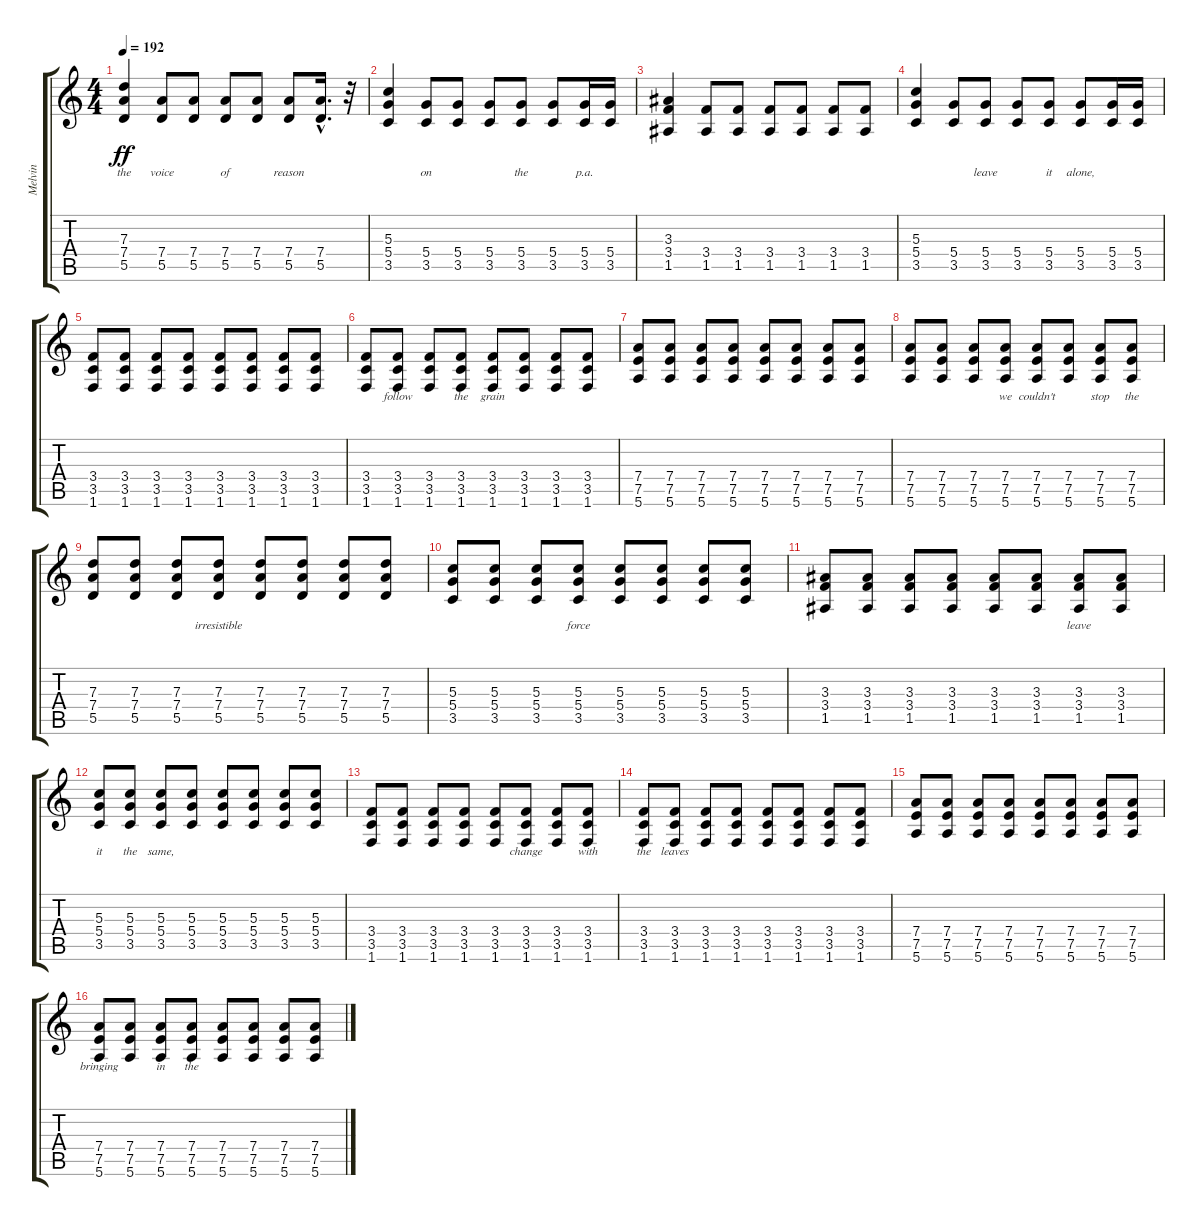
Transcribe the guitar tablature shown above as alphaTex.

\track ("Melvin" "Melvin") {instrument overdrivenguitar}
\staff {score tabs}
\tuning (E4 B3 G3 D3 A2 E2) {hide}
\ts (4 4)
\tempo 192
\clef g2
\ks c
(7.3 7.4 5.5).4{lyrics (0 "the") lyrics (1 "") lyrics (2 "") lyrics (3 "") lyrics (4 "") dy ff} (7.4 5.5).8{lyrics (0 "voice") lyrics (1 "") lyrics (2 "") lyrics (3 "") lyrics (4 "")} (7.4 5.5).8{lyrics (0 "") lyrics (1 "") lyrics (2 "") lyrics (3 "") lyrics (4 "")} (7.4 5.5).8{lyrics (0 "of") lyrics (1 "") lyrics (2 "") lyrics (3 "") lyrics (4 "")} (7.4 5.5).8{lyrics (0 "") lyrics (1 "") lyrics (2 "") lyrics (3 "") lyrics (4 "")} (7.4 5.5).8{lyrics (0 "reason") lyrics (1 "") lyrics (2 "") lyrics (3 "") lyrics (4 "")} (7.4{hac} 5.5{hac}).16{d lyrics (0 "") lyrics (1 "") lyrics (2 "") lyrics (3 "") lyrics (4 "")} r.32 |
(5.3 5.4 3.5).4{lyrics (0 "") lyrics (1 "") lyrics (2 "") lyrics (3 "") lyrics (4 "")} (5.4 3.5).8{lyrics (0 "on") lyrics (1 "") lyrics (2 "") lyrics (3 "") lyrics (4 "")} (5.4 3.5).8{lyrics (0 "") lyrics (1 "") lyrics (2 "") lyrics (3 "") lyrics (4 "")} (5.4 3.5).8{lyrics (0 "") lyrics (1 "") lyrics (2 "") lyrics (3 "") lyrics (4 "")} (5.4 3.5).8{lyrics (0 "the") lyrics (1 "") lyrics (2 "") lyrics (3 "") lyrics (4 "")} (5.4 3.5).8{lyrics (0 "") lyrics (1 "") lyrics (2 "") lyrics (3 "") lyrics (4 "")} (5.4 3.5).16{lyrics (0 "p.a.") lyrics (1 "") lyrics (2 "") lyrics (3 "") lyrics (4 "")} (5.4 3.5).16{lyrics (0 "") lyrics (1 "") lyrics (2 "") lyrics (3 "") lyrics (4 "")} |
(3.3 3.4 1.5).4{lyrics (0 "") lyrics (1 "") lyrics (2 "") lyrics (3 "") lyrics (4 "")} (3.4 1.5).8{lyrics (0 "") lyrics (1 "") lyrics (2 "") lyrics (3 "") lyrics (4 "")} (3.4 1.5).8{lyrics (0 "") lyrics (1 "") lyrics (2 "") lyrics (3 "") lyrics (4 "")} (3.4 1.5).8{lyrics (0 "") lyrics (1 "") lyrics (2 "") lyrics (3 "") lyrics (4 "")} (3.4 1.5).8{lyrics (0 "") lyrics (1 "") lyrics (2 "") lyrics (3 "") lyrics (4 "")} (3.4 1.5).8{lyrics (0 "") lyrics (1 "") lyrics (2 "") lyrics (3 "") lyrics (4 "")} (3.4 1.5).8{lyrics (0 "") lyrics (1 "") lyrics (2 "") lyrics (3 "") lyrics (4 "")} |
(5.3 5.4 3.5).4{lyrics (0 "") lyrics (1 "") lyrics (2 "") lyrics (3 "") lyrics (4 "")} (5.4 3.5).8{lyrics (0 "") lyrics (1 "") lyrics (2 "") lyrics (3 "") lyrics (4 "")} (5.4 3.5).8{lyrics (0 "leave") lyrics (1 "") lyrics (2 "") lyrics (3 "") lyrics (4 "")} (5.4 3.5).8{lyrics (0 "") lyrics (1 "") lyrics (2 "") lyrics (3 "") lyrics (4 "")} (5.4 3.5).8{lyrics (0 "it") lyrics (1 "") lyrics (2 "") lyrics (3 "") lyrics (4 "")} (5.4 3.5).8{lyrics (0 "alone,") lyrics (1 "") lyrics (2 "") lyrics (3 "") lyrics (4 "")} (5.4 3.5).16{lyrics (0 "") lyrics (1 "") lyrics (2 "") lyrics (3 "") lyrics (4 "")} (5.4 3.5).16{lyrics (0 "") lyrics (1 "") lyrics (2 "") lyrics (3 "") lyrics (4 "")} |
(3.4 3.5 1.6).8{lyrics (0 "") lyrics (1 "") lyrics (2 "") lyrics (3 "") lyrics (4 "")} (3.4 3.5 1.6).8{lyrics (0 "") lyrics (1 "") lyrics (2 "") lyrics (3 "") lyrics (4 "")} (3.4 3.5 1.6).8{lyrics (0 "") lyrics (1 "") lyrics (2 "") lyrics (3 "") lyrics (4 "")} (3.4 3.5 1.6).8{lyrics (0 "") lyrics (1 "") lyrics (2 "") lyrics (3 "") lyrics (4 "")} (3.4 3.5 1.6).8{lyrics (0 "") lyrics (1 "") lyrics (2 "") lyrics (3 "") lyrics (4 "")} (3.4 3.5 1.6).8{lyrics (0 "") lyrics (1 "") lyrics (2 "") lyrics (3 "") lyrics (4 "")} (3.4 3.5 1.6).8{lyrics (0 "") lyrics (1 "") lyrics (2 "") lyrics (3 "") lyrics (4 "")} (3.4 3.5 1.6).8{lyrics (0 "") lyrics (1 "") lyrics (2 "") lyrics (3 "") lyrics (4 "")} |
(3.4 3.5 1.6).8{lyrics (0 "") lyrics (1 "") lyrics (2 "") lyrics (3 "") lyrics (4 "")} (3.4 3.5 1.6).8{lyrics (0 "follow") lyrics (1 "") lyrics (2 "") lyrics (3 "") lyrics (4 "")} (3.4 3.5 1.6).8{lyrics (0 "") lyrics (1 "") lyrics (2 "") lyrics (3 "") lyrics (4 "")} (3.4 3.5 1.6).8{lyrics (0 "the") lyrics (1 "") lyrics (2 "") lyrics (3 "") lyrics (4 "")} (3.4 3.5 1.6).8{lyrics (0 "grain") lyrics (1 "") lyrics (2 "") lyrics (3 "") lyrics (4 "")} (3.4 3.5 1.6).8{lyrics (0 "") lyrics (1 "") lyrics (2 "") lyrics (3 "") lyrics (4 "")} (3.4 3.5 1.6).8{lyrics (0 "") lyrics (1 "") lyrics (2 "") lyrics (3 "") lyrics (4 "")} (3.4 3.5 1.6).8{lyrics (0 "") lyrics (1 "") lyrics (2 "") lyrics (3 "") lyrics (4 "")} |
(7.4 7.5 5.6).8{lyrics (0 "") lyrics (1 "") lyrics (2 "") lyrics (3 "") lyrics (4 "")} (7.4 7.5 5.6).8{lyrics (0 "") lyrics (1 "") lyrics (2 "") lyrics (3 "") lyrics (4 "")} (7.4 7.5 5.6).8{lyrics (0 "") lyrics (1 "") lyrics (2 "") lyrics (3 "") lyrics (4 "")} (7.4 7.5 5.6).8{lyrics (0 "") lyrics (1 "") lyrics (2 "") lyrics (3 "") lyrics (4 "")} (7.4 7.5 5.6).8{lyrics (0 "") lyrics (1 "") lyrics (2 "") lyrics (3 "") lyrics (4 "")} (7.4 7.5 5.6).8{lyrics (0 "") lyrics (1 "") lyrics (2 "") lyrics (3 "") lyrics (4 "")} (7.4 7.5 5.6).8{lyrics (0 "") lyrics (1 "") lyrics (2 "") lyrics (3 "") lyrics (4 "")} (7.4 7.5 5.6).8{lyrics (0 "") lyrics (1 "") lyrics (2 "") lyrics (3 "") lyrics (4 "")} |
(7.4 7.5 5.6).8{lyrics (0 "") lyrics (1 "") lyrics (2 "") lyrics (3 "") lyrics (4 "")} (7.4 7.5 5.6).8{lyrics (0 "") lyrics (1 "") lyrics (2 "") lyrics (3 "") lyrics (4 "")} (7.4 7.5 5.6).8{lyrics (0 "") lyrics (1 "") lyrics (2 "") lyrics (3 "") lyrics (4 "")} (7.4 7.5 5.6).8{lyrics (0 "we") lyrics (1 "") lyrics (2 "") lyrics (3 "") lyrics (4 "")} (7.4 7.5 5.6).8{lyrics (0 "couldn't") lyrics (1 "") lyrics (2 "") lyrics (3 "") lyrics (4 "")} (7.4 7.5 5.6).8{lyrics (0 "") lyrics (1 "") lyrics (2 "") lyrics (3 "") lyrics (4 "")} (7.4 7.5 5.6).8{lyrics (0 "stop") lyrics (1 "") lyrics (2 "") lyrics (3 "") lyrics (4 "")} (7.4 7.5 5.6).8{lyrics (0 "the") lyrics (1 "") lyrics (2 "") lyrics (3 "") lyrics (4 "")} |
(7.3 7.4 5.5).8{lyrics (0 "") lyrics (1 "") lyrics (2 "") lyrics (3 "") lyrics (4 "")} (7.3 7.4 5.5).8{lyrics (0 "") lyrics (1 "") lyrics (2 "") lyrics (3 "") lyrics (4 "")} (7.3 7.4 5.5).8{lyrics (0 "") lyrics (1 "") lyrics (2 "") lyrics (3 "") lyrics (4 "")} (7.3 7.4 5.5).8{lyrics (0 "irresistible") lyrics (1 "") lyrics (2 "") lyrics (3 "") lyrics (4 "")} (7.3 7.4 5.5).8{lyrics (0 "") lyrics (1 "") lyrics (2 "") lyrics (3 "") lyrics (4 "")} (7.3 7.4 5.5).8{lyrics (0 "") lyrics (1 "") lyrics (2 "") lyrics (3 "") lyrics (4 "")} (7.3 7.4 5.5).8{lyrics (0 "") lyrics (1 "") lyrics (2 "") lyrics (3 "") lyrics (4 "")} (7.3 7.4 5.5).8{lyrics (0 "") lyrics (1 "") lyrics (2 "") lyrics (3 "") lyrics (4 "")} |
(5.3 5.4 3.5).8{lyrics (0 "") lyrics (1 "") lyrics (2 "") lyrics (3 "") lyrics (4 "")} (5.3 5.4 3.5).8{lyrics (0 "") lyrics (1 "") lyrics (2 "") lyrics (3 "") lyrics (4 "")} (5.3 5.4 3.5).8{lyrics (0 "") lyrics (1 "") lyrics (2 "") lyrics (3 "") lyrics (4 "")} (5.3 5.4 3.5).8{lyrics (0 "force") lyrics (1 "") lyrics (2 "") lyrics (3 "") lyrics (4 "")} (5.3 5.4 3.5).8{lyrics (0 "") lyrics (1 "") lyrics (2 "") lyrics (3 "") lyrics (4 "")} (5.3 5.4 3.5).8{lyrics (0 "") lyrics (1 "") lyrics (2 "") lyrics (3 "") lyrics (4 "")} (5.3 5.4 3.5).8{lyrics (0 "") lyrics (1 "") lyrics (2 "") lyrics (3 "") lyrics (4 "")} (5.3 5.4 3.5).8{lyrics (0 "") lyrics (1 "") lyrics (2 "") lyrics (3 "") lyrics (4 "")} |
(3.3 3.4 1.5).8{lyrics (0 "") lyrics (1 "") lyrics (2 "") lyrics (3 "") lyrics (4 "")} (3.3 3.4 1.5).8{lyrics (0 "") lyrics (1 "") lyrics (2 "") lyrics (3 "") lyrics (4 "")} (3.3 3.4 1.5).8{lyrics (0 "") lyrics (1 "") lyrics (2 "") lyrics (3 "") lyrics (4 "")} (3.3 3.4 1.5).8{lyrics (0 "") lyrics (1 "") lyrics (2 "") lyrics (3 "") lyrics (4 "")} (3.3 3.4 1.5).8{lyrics (0 "") lyrics (1 "") lyrics (2 "") lyrics (3 "") lyrics (4 "")} (3.3 3.4 1.5).8{lyrics (0 "") lyrics (1 "") lyrics (2 "") lyrics (3 "") lyrics (4 "")} (3.3 3.4 1.5).8{lyrics (0 "leave") lyrics (1 "") lyrics (2 "") lyrics (3 "") lyrics (4 "")} (3.3 3.4 1.5).8{lyrics (0 "") lyrics (1 "") lyrics (2 "") lyrics (3 "") lyrics (4 "")} |
(5.3 5.4 3.5).8{lyrics (0 "it") lyrics (1 "") lyrics (2 "") lyrics (3 "") lyrics (4 "")} (5.3 5.4 3.5).8{lyrics (0 "the") lyrics (1 "") lyrics (2 "") lyrics (3 "") lyrics (4 "")} (5.3 5.4 3.5).8{lyrics (0 "same,") lyrics (1 "") lyrics (2 "") lyrics (3 "") lyrics (4 "")} (5.3 5.4 3.5).8{lyrics (0 "") lyrics (1 "") lyrics (2 "") lyrics (3 "") lyrics (4 "")} (5.3 5.4 3.5).8{lyrics (0 "") lyrics (1 "") lyrics (2 "") lyrics (3 "") lyrics (4 "")} (5.3 5.4 3.5).8{lyrics (0 "") lyrics (1 "") lyrics (2 "") lyrics (3 "") lyrics (4 "")} (5.3 5.4 3.5).8{lyrics (0 "") lyrics (1 "") lyrics (2 "") lyrics (3 "") lyrics (4 "")} (5.3 5.4 3.5).8{lyrics (0 "") lyrics (1 "") lyrics (2 "") lyrics (3 "") lyrics (4 "")} |
(3.4 3.5 1.6).8{lyrics (0 "") lyrics (1 "") lyrics (2 "") lyrics (3 "") lyrics (4 "")} (3.4 3.5 1.6).8{lyrics (0 "") lyrics (1 "") lyrics (2 "") lyrics (3 "") lyrics (4 "")} (3.4 3.5 1.6).8{lyrics (0 "") lyrics (1 "") lyrics (2 "") lyrics (3 "") lyrics (4 "")} (3.4 3.5 1.6).8{lyrics (0 "") lyrics (1 "") lyrics (2 "") lyrics (3 "") lyrics (4 "")} (3.4 3.5 1.6).8{lyrics (0 "") lyrics (1 "") lyrics (2 "") lyrics (3 "") lyrics (4 "")} (3.4 3.5 1.6).8{lyrics (0 "change") lyrics (1 "") lyrics (2 "") lyrics (3 "") lyrics (4 "")} (3.4 3.5 1.6).8{lyrics (0 "") lyrics (1 "") lyrics (2 "") lyrics (3 "") lyrics (4 "")} (3.4 3.5 1.6).8{lyrics (0 "with") lyrics (1 "") lyrics (2 "") lyrics (3 "") lyrics (4 "")} |
(3.4 3.5 1.6).8{lyrics (0 "the") lyrics (1 "") lyrics (2 "") lyrics (3 "") lyrics (4 "")} (3.4 3.5 1.6).8{lyrics (0 "leaves") lyrics (1 "") lyrics (2 "") lyrics (3 "") lyrics (4 "")} (3.4 3.5 1.6).8{lyrics (0 "") lyrics (1 "") lyrics (2 "") lyrics (3 "") lyrics (4 "")} (3.4 3.5 1.6).8{lyrics (0 "") lyrics (1 "") lyrics (2 "") lyrics (3 "") lyrics (4 "")} (3.4 3.5 1.6).8{lyrics (0 "") lyrics (1 "") lyrics (2 "") lyrics (3 "") lyrics (4 "")} (3.4 3.5 1.6).8{lyrics (0 "") lyrics (1 "") lyrics (2 "") lyrics (3 "") lyrics (4 "")} (3.4 3.5 1.6).8{lyrics (0 "") lyrics (1 "") lyrics (2 "") lyrics (3 "") lyrics (4 "")} (3.4 3.5 1.6).8{lyrics (0 "") lyrics (1 "") lyrics (2 "") lyrics (3 "") lyrics (4 "")} |
(7.4 7.5 5.6).8{lyrics (0 "") lyrics (1 "") lyrics (2 "") lyrics (3 "") lyrics (4 "")} (7.4 7.5 5.6).8{lyrics (0 "") lyrics (1 "") lyrics (2 "") lyrics (3 "") lyrics (4 "")} (7.4 7.5 5.6).8{lyrics (0 "") lyrics (1 "") lyrics (2 "") lyrics (3 "") lyrics (4 "")} (7.4 7.5 5.6).8{lyrics (0 "") lyrics (1 "") lyrics (2 "") lyrics (3 "") lyrics (4 "")} (7.4 7.5 5.6).8{lyrics (0 "") lyrics (1 "") lyrics (2 "") lyrics (3 "") lyrics (4 "")} (7.4 7.5 5.6).8{lyrics (0 "") lyrics (1 "") lyrics (2 "") lyrics (3 "") lyrics (4 "")} (7.4 7.5 5.6).8{lyrics (0 "") lyrics (1 "") lyrics (2 "") lyrics (3 "") lyrics (4 "")} (7.4 7.5 5.6).8{lyrics (0 "") lyrics (1 "") lyrics (2 "") lyrics (3 "") lyrics (4 "")} |
(7.4 7.5 5.6).8{lyrics (0 "bringing") lyrics (1 "") lyrics (2 "") lyrics (3 "") lyrics (4 "")} (7.4 7.5 5.6).8{lyrics (0 "") lyrics (1 "") lyrics (2 "") lyrics (3 "") lyrics (4 "")} (7.4 7.5 5.6).8{lyrics (0 "in") lyrics (1 "") lyrics (2 "") lyrics (3 "") lyrics (4 "")} (7.4 7.5 5.6).8{lyrics (0 "the") lyrics (1 "") lyrics (2 "") lyrics (3 "") lyrics (4 "")} (7.4 7.5 5.6).8{lyrics (0 "") lyrics (1 "") lyrics (2 "") lyrics (3 "") lyrics (4 "")} (7.4 7.5 5.6).8{lyrics (0 "") lyrics (1 "") lyrics (2 "") lyrics (3 "") lyrics (4 "")} (7.4 7.5 5.6).8{lyrics (0 "") lyrics (1 "") lyrics (2 "") lyrics (3 "") lyrics (4 "")} (7.4 7.5 5.6).8{lyrics (0 "") lyrics (1 "") lyrics (2 "") lyrics (3 "") lyrics (4 "")}
